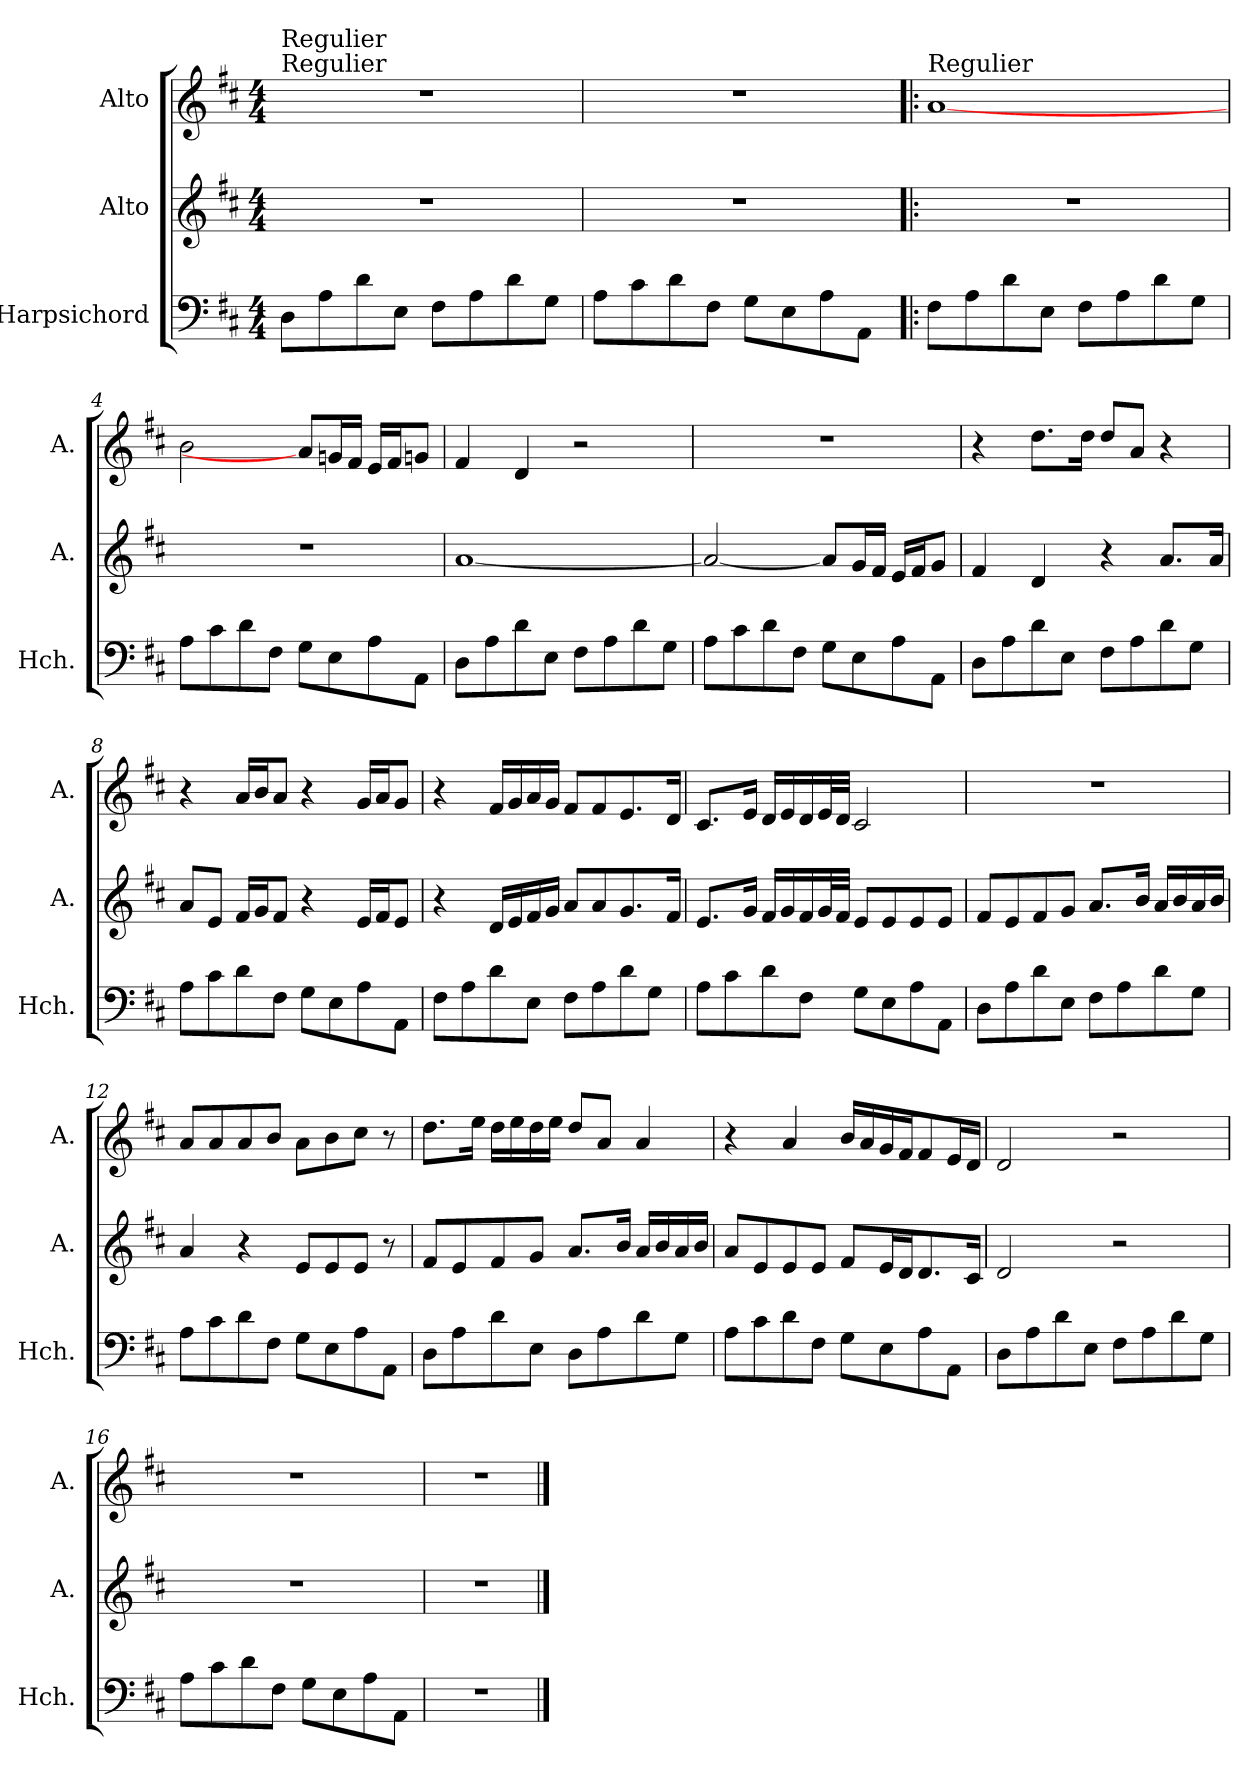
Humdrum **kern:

**kern	**kern	**kern
*part3	*part2	*part1
*staff3	*staff2	*staff1
*I"Harpsichord	*I"Alto	*I"Alto
*I'Hch.	*I'A.	*I'A.
*clefF4	*clefG2	*clefG2
*k[f#c#]	*k[f#c#]	*k[f#c#]
*D:	*D:	*D:
*M4/4	*M4/4	*M4/4
=1	=1	=1
!	!	!LO:TX:a:t=Regulier
!	!	!LO:TX:a:t=Regulier
8D\L	1r	1r
8A\	.	.
8d\	.	.
8E\J	.	.
8F#\L	.	.
8A\	.	.
8d\	.	.
8G\J	.	.
=2	=2	=2
8A\L	1r	1r
8c#\	.	.
8d\	.	.
8F#\J	.	.
8G\L	.	.
8E\	.	.
8A\	.	.
8AA\J	.	.
=3!|:	=3!|:	=3!|:
!	!	!LO:TX:a:t=Regulier
8F#\L	1r	[1a
8A\	.	.
8d\	.	.
8E\J	.	.
8F#\L	.	.
8A\	.	.
8d\	.	.
8G\J	.	.
!!LO:LB:g=z
=4	=4	=4
8A\L	1r	2b\
8c#\	.	.
8d\	.	.
8F#\J	.	.
8G\L	.	8a/L]
8E\	.	16gn/L
.	.	16f#/JJ
8A\	.	16e/LL
.	.	16f#/J
8AA\J	.	8gn/J
=5	=5	=5
8D\L	[1a	4f#/
8A\	.	.
8d\	.	4d/
8E\J	.	.
8F#\L	.	2r
8A\	.	.
8d\	.	.
8G\J	.	.
=6	=6	=6
8A\L	2a/_	1r
8c#\	.	.
8d\	.	.
8F#\J	.	.
8G\L	8a/L]	.
8E\	16g/L	.
.	16f#/JJ	.
8A\	16e/LL	.
.	16f#/J	.
8AA\J	8g/J	.
=7	=7	=7
8D\L	4f#/	4r
8A\	.	.
8d\	4d/	8.dd\L
8E\J	.	.
.	.	16dd\Jk
8F#\L	4r	8dd/L
8A\	.	8a/J
8d\	8.a/L	4r
8G\J	.	.
.	16a/Jk	.
!!LO:LB:g=z
=8	=8	=8
8A\L	8a/L	4r
8c#\	8e/J	.
8d\	16f#/LL	16a/LL
.	16g/J	16b/J
8F#\J	8f#/J	8a/J
8G\L	4r	4r
8E\	.	.
8A\	16e/LL	16g/LL
.	16f#/J	16a/J
8AA\J	8e/J	8g/J
=9	=9	=9
8F#\L	4r	4r
8A\	.	.
8d\	16d/LL	16f#/LL
.	16e/	16g/
8E\J	16f#/	16a/
.	16g/JJ	16g/JJ
8F#\L	8a/L	8f#/L
8A\	8a/	8f#/
8d\	8.g/	8.e/
8G\J	.	.
.	16f#/Jk	16d/Jk
=10	=10	=10
8A\L	8.e/L	8.c#/L
8c#\	.	.
.	16g/Jk	16e/Jk
8d\	16f#/LL	16d/LL
.	16g/	16e/
8F#\J	16f#/	16d/
.	32g/L	32e/L
.	32f#/JJJ	32d/JJJ
8G\L	8e/L	2c#/
8E\	8e/	.
8A\	8e/	.
8AA\J	8e/J	.
!!LO:PB:g=z
=11	=11	=11
8D\L	8f#/L	1r
8A\	8e/	.
8d\	8f#/	.
8E\J	8g/J	.
8F#\L	8.a/L	.
8A\	.	.
.	16b/Jk	.
8d\	16a/LL	.
.	16b/	.
8G\J	16a/	.
.	16b/JJ	.
=12	=12	=12
8A\L	4a/	8a/L
8c#\	.	8a/
8d\	4r	8a/
8F#\J	.	8b/J
8G\L	8e/L	8a\L
8E\	8e/	8b\
8A\	8e/J	8cc#\J
8AA\J	8r	8r
=13	=13	=13
8D\L	8f#/L	8.dd\L
8A\	8e/	.
.	.	16ee\Jk
8d\	8f#/	16dd\LL
.	.	16ee\
8E\J	8g/J	16dd\
.	.	16ee\JJ
8D\L	8.a/L	8dd/L
8A\	.	8a/J
.	16b/Jk	.
8d\	16a/LL	4a/
.	16b/	.
8G\J	16a/	.
.	16b/JJ	.
!!LO:LB:g=z
=14	=14	=14
8A\L	8a/L	4r
8c#\	8e/	.
8d\	8e/	4a/
8F#\J	8e/J	.
8G\L	8f#/L	16b/LL
.	.	16a/
8E\	16e/L	16g/
.	16d/J	16f#/J
8A\	8.d/	8f#/
8AA\J	.	16e/L
.	16c#/Jk	16d/JJ
=15	=15	=15
8D\L	2d/	2d/
8A\	.	.
8d\	.	.
8E\J	.	.
8F#\L	2r	2r
8A\	.	.
8d\	.	.
8G\J	.	.
=16	=16	=16
8A\L	1r	1r
8c#\	.	.
8d\	.	.
8F#\J	.	.
8G\L	.	.
8E\	.	.
8A\	.	.
8AA\J	.	.
=17	=17	=17
1r	1r	1r
==	==	==
*-	*-	*-
